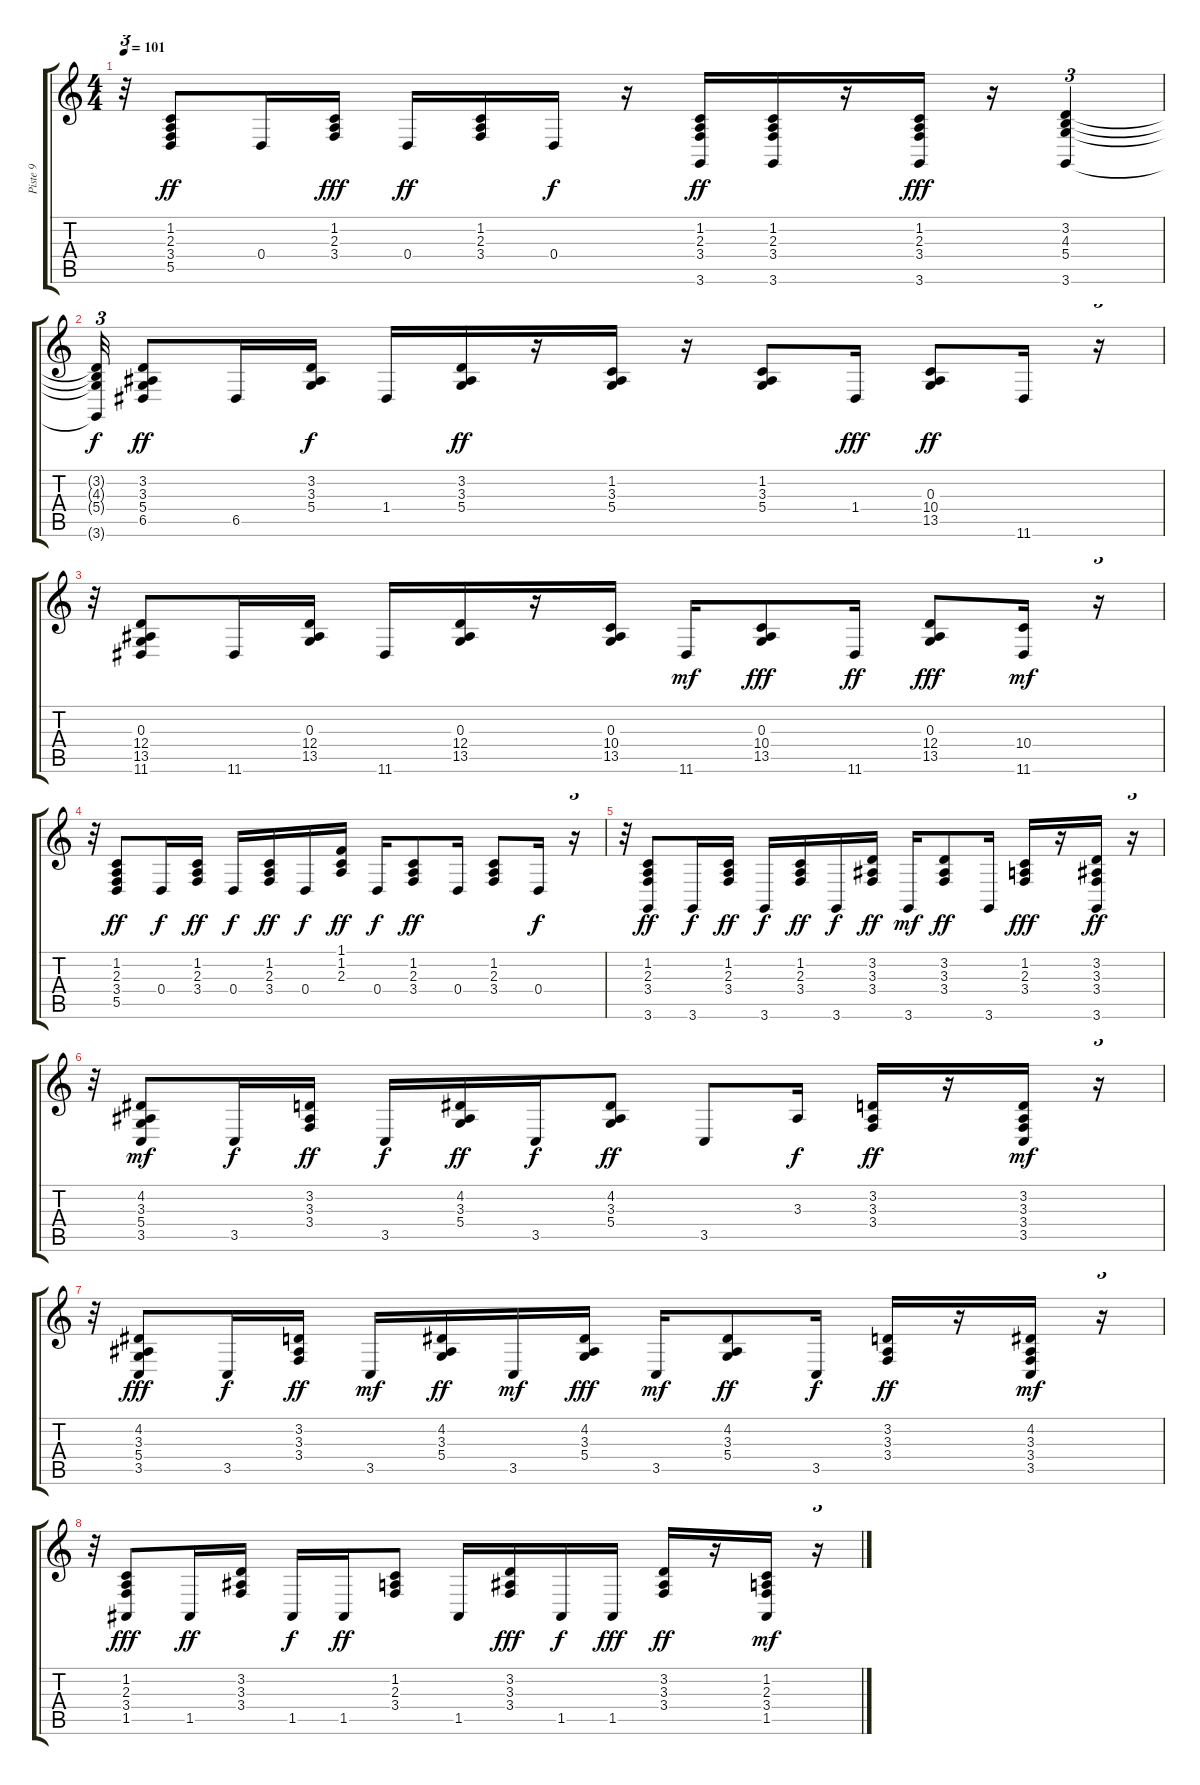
\track ("Piste 9" "Piste 9") {instrument brightacousticpiano}
\staff {score tabs}
\tuning (E4 B3 G3 D3 A2 E2) {hide}
\ts (4 4)
\tempo 101
\clef g2
\ks c
r.32{tu (3 2) dy ff} (1.2 2.3 3.4 5.5).8 0.4.16 (1.2 2.3 3.4).16{dy fff} 0.4.16{dy ff} (1.2 2.3 3.4).16 0.4.16{dy f} r.16 (1.2 2.3 3.4 3.6).16{dy ff} (1.2 2.3 3.4 3.6).16 r.16 (1.2 2.3 3.4 3.6).16{dy fff} r.16 (3.2 4.3 5.4 3.6).4{tu (3 2)} |
(3.2{t} 4.3{t} 5.4{t} 3.6{t}).32{tu (3 2) dy f} (3.2 3.3 5.4 6.5).8{dy ff} 6.5.16 (3.2 3.3 5.4).16{dy f} 1.4.16 (3.2 3.3 5.4).16{dy ff} r.16 (1.2 3.3 5.4).16 r.16 (1.2 3.3 5.4).8 1.4.16{dy fff} (0.3 10.4 13.5).8{dy ff} 11.6.16 r.16{tu (3 2)} |
r.32{tu (3 2)} (0.3 12.4 13.5 11.6).8 11.6.16 (0.3 12.4 13.5).16 11.6.16 (0.3 12.4 13.5).16 r.16 (0.3 10.4 13.5).16 11.6.16{dy mf} (0.3 10.4 13.5).8{dy fff} 11.6.16{dy ff} (0.3 12.4 13.5).8{dy fff} (10.4 11.6).16{dy mf} r.16{tu (3 2)} |
r.32{tu (3 2)} (1.2 2.3 3.4 5.5).8{dy ff} 0.4.16{dy f} (1.2 2.3 3.4).16{dy ff} 0.4.16{dy f} (1.2 2.3 3.4).16{dy ff} 0.4.16{dy f} (1.1 1.2 2.3).16{dy ff} 0.4.16{dy f} (1.2 2.3 3.4).8{dy ff} 0.4.16 (1.2 2.3 3.4).8 0.4.16{dy f} r.16{tu (3 2)} |
r.32{tu (3 2)} (1.2 2.3 3.4 3.6).8{dy ff} 3.6.16{dy f} (1.2 2.3 3.4).16{dy ff} 3.6.16{dy f} (1.2 2.3 3.4).16{dy ff} 3.6.16{dy f} (3.2 3.3 3.4).16{dy ff} 3.6.16{dy mf} (3.2 3.3 3.4).8{dy ff} 3.6.16 (1.2 2.3 3.4).16{dy fff} r.16 (3.2 3.3 3.4 3.6).16{dy ff} r.16{tu (3 2)} |
r.32{tu (3 2)} (4.2 3.3 5.4 3.5).8{dy mf} 3.5.16{dy f} (3.2 3.3 3.4).16{dy ff} 3.5.16{dy f} (4.2 3.3 5.4).16{dy ff} 3.5.16{dy f} (4.2 3.3 5.4).8{dy ff} 3.5.8 3.3.16{dy f} (3.2 3.3 3.4).16{dy ff} r.16 (3.2 3.3 3.4 3.5).16{dy mf} r.16{tu (3 2)} |
r.32{tu (3 2)} (4.2 3.3 5.4 3.5).8{dy fff} 3.5.16{dy f} (3.2 3.3 3.4).16{dy ff} 3.5.16{dy mf} (4.2 3.3 5.4).16{dy ff} 3.5.16{dy mf} (4.2 3.3 5.4).16{dy fff} 3.5.16{dy mf} (4.2 3.3 5.4).8{dy ff} 3.5.16{dy f} (3.2 3.3 3.4).16{dy ff} r.16 (4.2 3.3 3.4 3.5).16{dy mf} r.16{tu (3 2)} |
r.32{tu (3 2)} (1.2 2.3 3.4 1.5).8{dy fff} 1.5.16{dy ff} (3.2 3.3 3.4).16 1.5.16{dy f} 1.5.16{dy ff} (1.2 2.3 3.4).8 1.5.16 (3.2 3.3 3.4).16{dy fff} 1.5.16{dy f} 1.5.16{dy fff} (3.2 3.3 3.4).16{dy ff} r.16 (1.2 2.3 3.4 1.5).16{dy mf} r.16{tu (3 2)}
